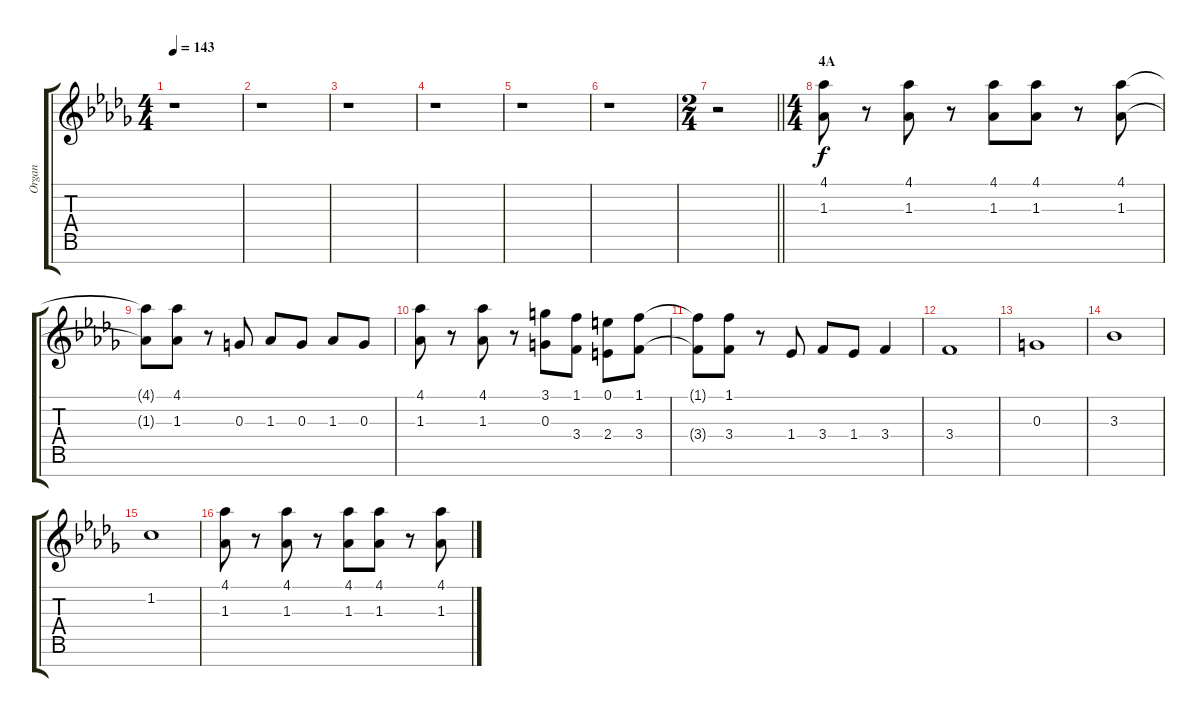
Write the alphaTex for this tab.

\track ("Organ" "Organ") {instrument rockorgan}
\staff {score tabs}
\tuning (E5 B4 G4 D4 A3 E3 B2) {hide}
\ts (4 4)
\tempo 143
\clef g2
\ks db
r.1{dy f} |
r.1 |
r.1 |
r.1 |
r.1 |
r.1 |
\ts (2 4)
\barLineRight lightlight
r.2 |
\ts (4 4)
\section ("" "4A")
(4.1 1.3).8 r.8 (4.1 1.3).8 r.8 (4.1 1.3).8 (4.1 1.3).8 r.8 (4.1 1.3).8 |
(4.1{t} 1.3{t}).8 (4.1 1.3).8 r.8 0.3.8 1.3.8 0.3.8 1.3.8 0.3.8 |
(4.1 1.3).8 r.8 (4.1 1.3).8 r.8 (3.1 0.3).8 (1.1 3.4).8 (0.1 2.4).8 (1.1 3.4).8 |
(1.1{t} 3.4{t}).8 (1.1 3.4).8 r.8 1.4.8 3.4.8 1.4.8 3.4.4 |
3.4.1 |
0.3.1 |
3.3.1 |
1.2.1 |
(4.1 1.3).8 r.8 (4.1 1.3).8 r.8 (4.1 1.3).8 (4.1 1.3).8 r.8 (4.1 1.3).8
